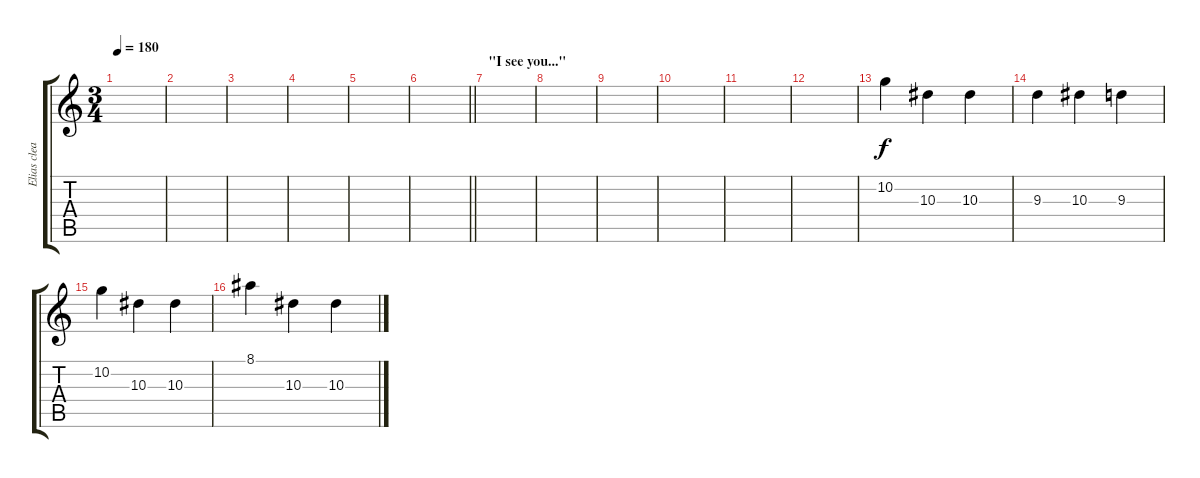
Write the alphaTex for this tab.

\track ("Elias clean" "Elias clea") {instrument electricguitarclean}
\staff {score tabs}
\tuning (D4 A3 F3 C3 G2 C2) {hide}
\ts (3 4)
\tempo 180
\clef g2
\ks c
|
|
|
|
|
\barLineRight lightlight
|
\section ("" "\"I see you...\"")
|
|
|
|
|
|
10.2.4 10.3.4 10.3.4 |
9.3.4 10.3.4 9.3.4 |
10.2.4 10.3.4 10.3.4 |
8.1.4 10.3.4 10.3.4
